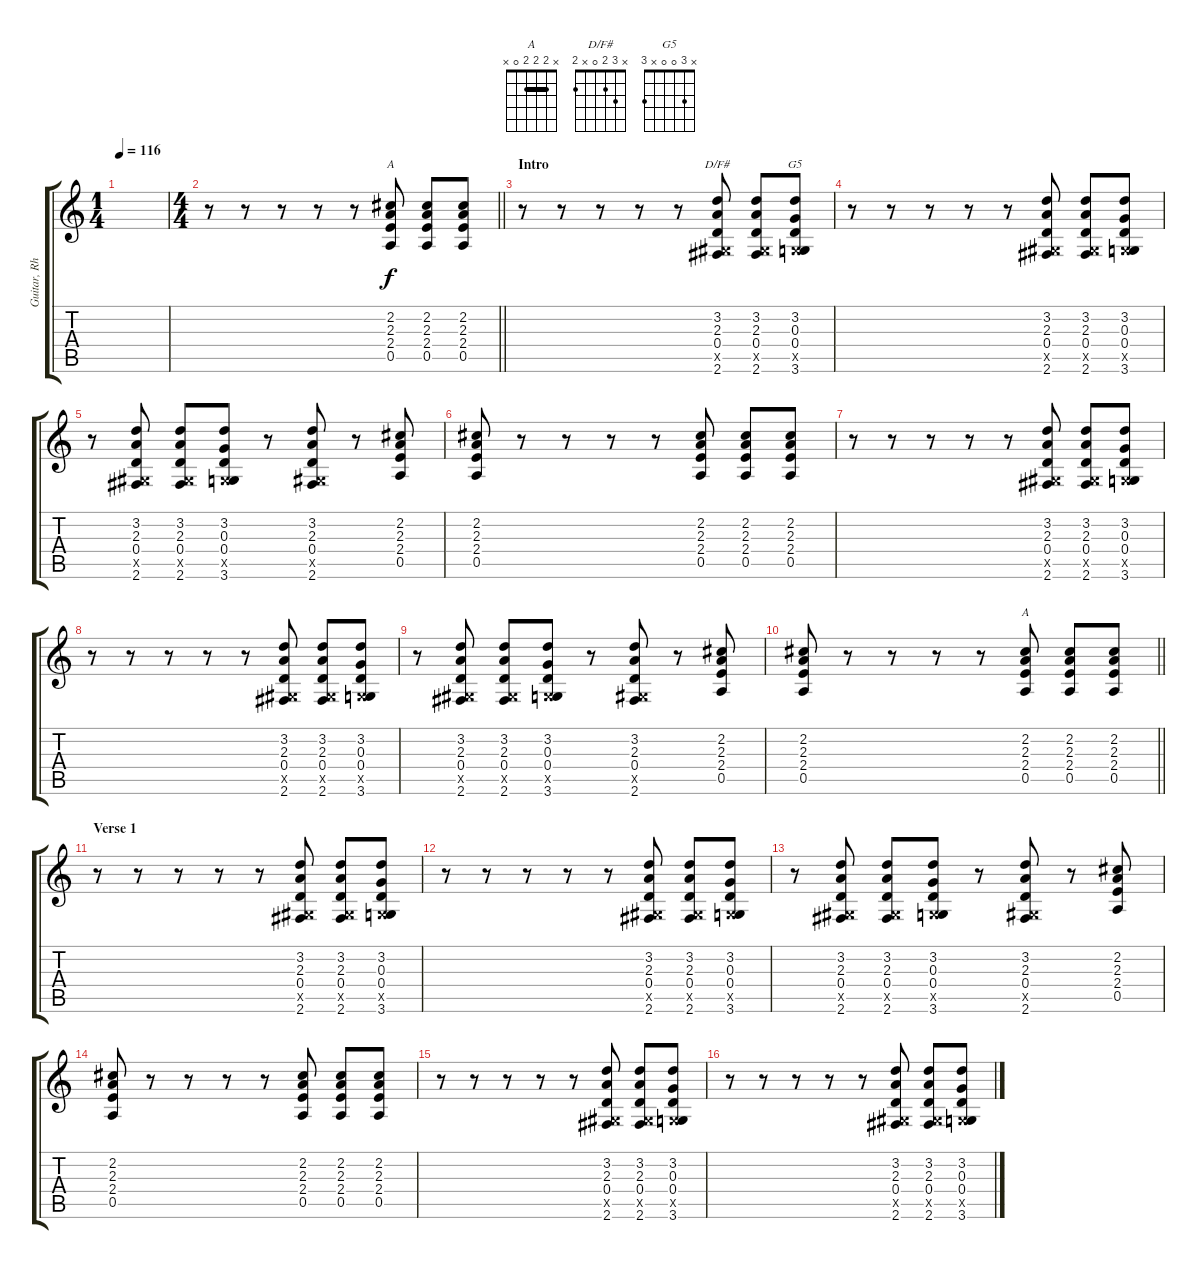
\track ("Guitar, Rhythm" "Guitar, Rh") {instrument distortionguitar}
\staff {score tabs}
\tuning (E4 B3 G3 D3 A2 E2) {hide}
\chord ("A" x 2 2 2 0 x)
\chord ("D/F#" x 3 2 0 x 2)
\chord ("G5" x 3 0 0 x 3)
\chord ("A" x 2 2 2 0 x) {barre 2}
\ts (1 4)
\tempo 116
\clef g2
\ks c
|
\ts (4 4)
\barLineRight lightlight
r.8 r.8 r.8 r.8 r.8 (2.2 2.3 2.4 0.5).8{ch "A"} (2.2 2.3 2.4 0.5).8 (2.2 2.3 2.4 0.5).8 |
\section ("" "Intro")
r.8 r.8 r.8 r.8 r.8 (3.2 2.3 0.4 -1.5{x} 2.6).8{ch "D/F#"} (3.2 2.3 0.4 -1.5{x} 2.6).8 (3.2 0.3 0.4 -1.5{x} 3.6).8{ch "G5"} |
r.8 r.8 r.8 r.8 r.8 (3.2 2.3 0.4 -1.5{x} 2.6).8 (3.2 2.3 0.4 -1.5{x} 2.6).8 (3.2 0.3 0.4 -1.5{x} 3.6).8 |
r.8 (3.2 2.3 0.4 -1.5{x} 2.6).8 (3.2 2.3 0.4 -1.5{x} 2.6).8 (3.2 0.3 0.4 -1.5{x} 3.6).8 r.8 (3.2 2.3 0.4 -1.5{x} 2.6).8 r.8 (2.2 2.3 2.4 0.5).8 |
(2.2 2.3 2.4 0.5).8 r.8 r.8 r.8 r.8 (2.2 2.3 2.4 0.5).8 (2.2 2.3 2.4 0.5).8 (2.2 2.3 2.4 0.5).8 |
r.8 r.8 r.8 r.8 r.8 (3.2 2.3 0.4 -1.5{x} 2.6).8 (3.2 2.3 0.4 -1.5{x} 2.6).8 (3.2 0.3 0.4 -1.5{x} 3.6).8 |
r.8 r.8 r.8 r.8 r.8 (3.2 2.3 0.4 -1.5{x} 2.6).8 (3.2 2.3 0.4 -1.5{x} 2.6).8 (3.2 0.3 0.4 -1.5{x} 3.6).8 |
r.8 (3.2 2.3 0.4 -1.5{x} 2.6).8 (3.2 2.3 0.4 -1.5{x} 2.6).8 (3.2 0.3 0.4 -1.5{x} 3.6).8 r.8 (3.2 2.3 0.4 -1.5{x} 2.6).8 r.8 (2.2 2.3 2.4 0.5).8 |
\barLineRight lightlight
(2.2 2.3 2.4 0.5).8 r.8 r.8 r.8 r.8 (2.2 2.3 2.4 0.5).8{ch "A"} (2.2 2.3 2.4 0.5).8 (2.2 2.3 2.4 0.5).8 |
\section ("" "Verse 1")
r.8 r.8 r.8 r.8 r.8 (3.2 2.3 0.4 -1.5{x} 2.6).8 (3.2 2.3 0.4 -1.5{x} 2.6).8 (3.2 0.3 0.4 -1.5{x} 3.6).8 |
r.8 r.8 r.8 r.8 r.8 (3.2 2.3 0.4 -1.5{x} 2.6).8 (3.2 2.3 0.4 -1.5{x} 2.6).8 (3.2 0.3 0.4 -1.5{x} 3.6).8 |
r.8 (3.2 2.3 0.4 -1.5{x} 2.6).8 (3.2 2.3 0.4 -1.5{x} 2.6).8 (3.2 0.3 0.4 -1.5{x} 3.6).8 r.8 (3.2 2.3 0.4 -1.5{x} 2.6).8 r.8 (2.2 2.3 2.4 0.5).8 |
(2.2 2.3 2.4 0.5).8 r.8 r.8 r.8 r.8 (2.2 2.3 2.4 0.5).8 (2.2 2.3 2.4 0.5).8 (2.2 2.3 2.4 0.5).8 |
r.8 r.8 r.8 r.8 r.8 (3.2 2.3 0.4 -1.5{x} 2.6).8 (3.2 2.3 0.4 -1.5{x} 2.6).8 (3.2 0.3 0.4 -1.5{x} 3.6).8 |
r.8 r.8 r.8 r.8 r.8 (3.2 2.3 0.4 -1.5{x} 2.6).8 (3.2 2.3 0.4 -1.5{x} 2.6).8 (3.2 0.3 0.4 -1.5{x} 3.6).8
